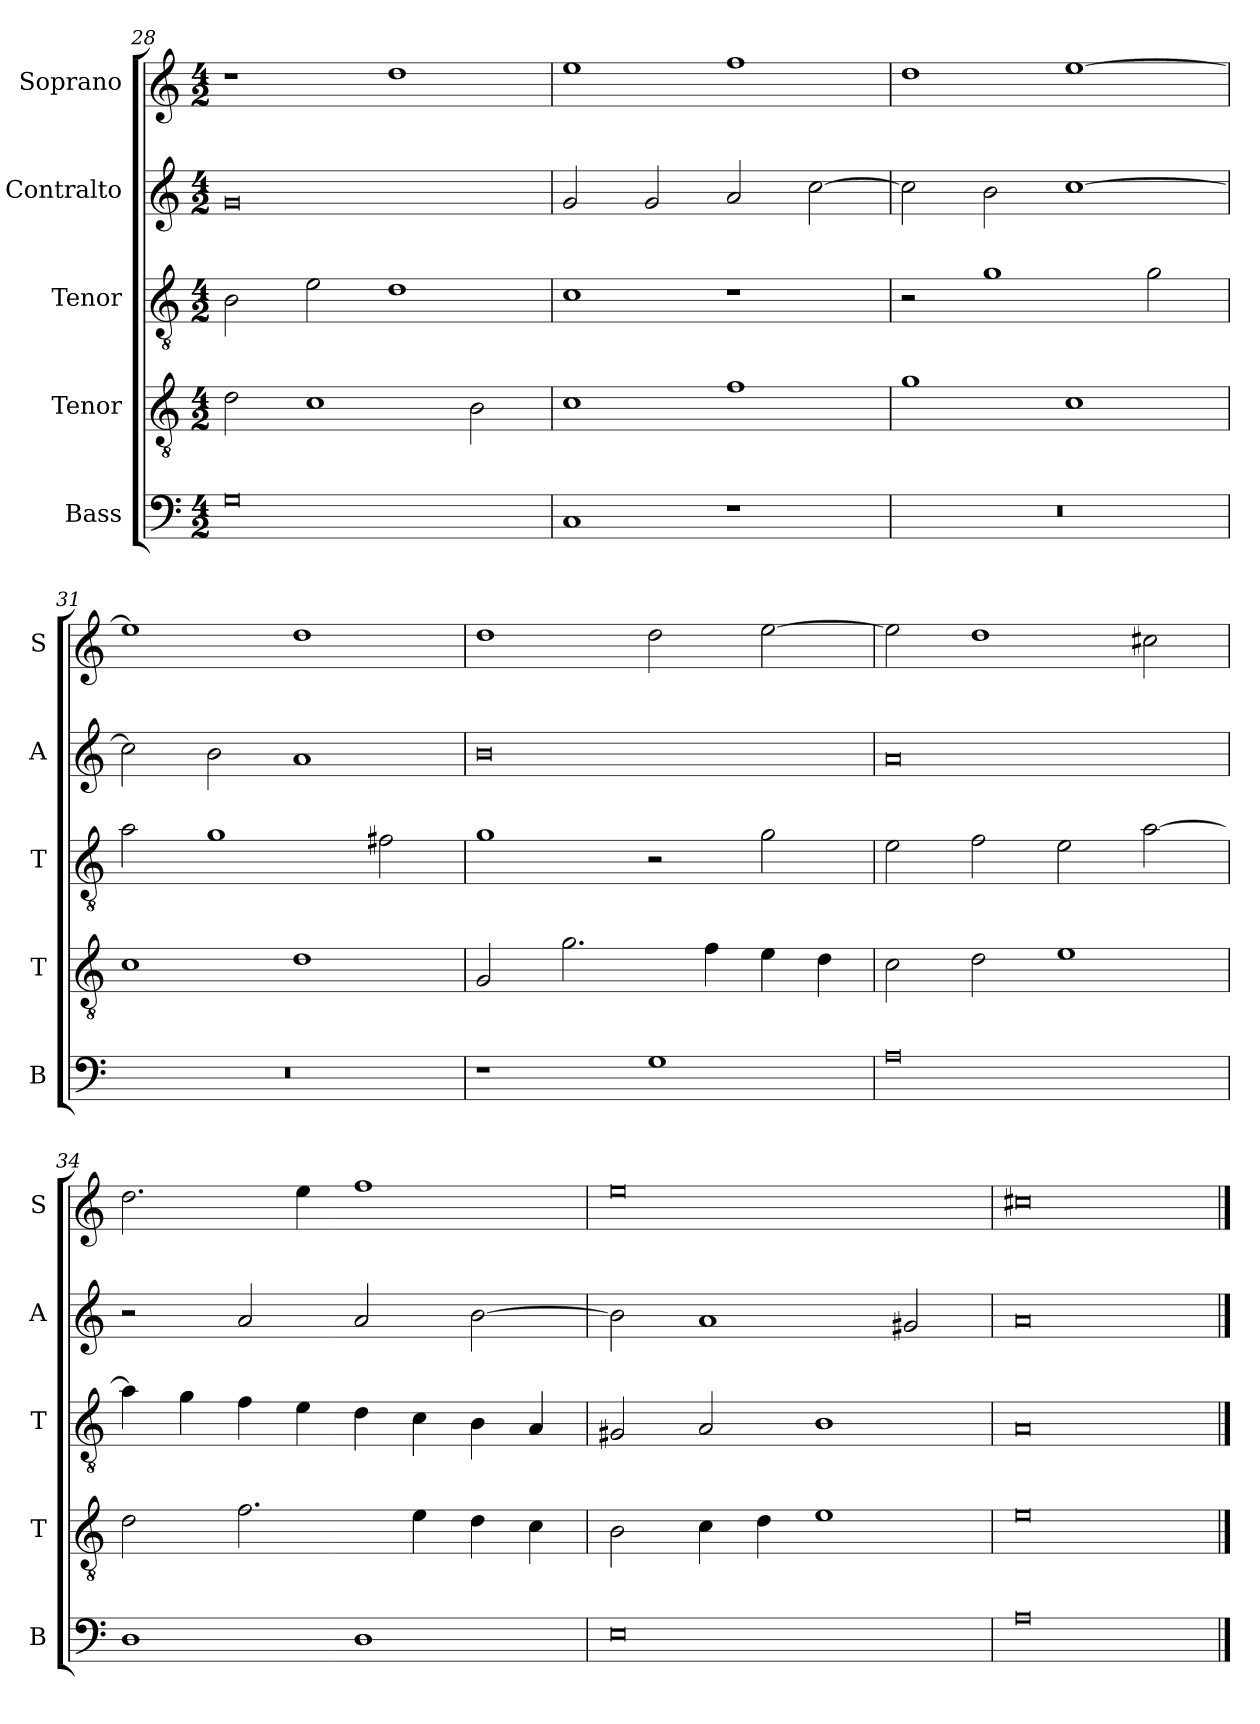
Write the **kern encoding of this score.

**kern	**kern	**kern	**kern	**kern
*part5	*part4	*part3	*part2	*part1
*staff5	*staff4	*staff3	*staff2	*staff1
*I"Bass	*I"Tenor	*I"Tenor	*I"Contralto	*I"Soprano
*I'B	*I'T	*I'T	*I'A	*I'S
*clefF4	*clefGv2	*clefGv2	*clefG2	*clefG2
*k[]	*k[]	*k[]	*k[]	*k[]
*A:aeo	*A:aeo	*A:aeo	*A:aeo	*A:aeo
*M4/2	*M4/2	*M4/2	*M4/2	*M4/2
=28	=28	=28	=28	=28
0G	2d	2B	0g	1r
.	1c	2e	.	.
.	.	1d	.	1dd
.	2B	.	.	.
=29	=29	=29	=29	=29
1C	1c	1c	2g	1ee
.	.	.	2g	.
1r	1f	1r	2a	1ff
.	.	.	[2cc	.
=30	=30	=30	=30	=30
0r	1g	2r	2cc]	1dd
.	.	1g	2b	.
.	1c	.	[1cc	[1ee
.	.	2g	.	.
=31	=31	=31	=31	=31
0r	1c	2a	2cc]	1ee]
.	.	1g	2b	.
.	1d	.	1a	1dd
.	.	2f#X	.	.
=32	=32	=32	=32	=32
1r	2G	1g	0b	1dd
.	2.g	.	.	.
1G	.	2r	.	2dd
.	4f	.	.	.
.	4e	2g	.	[2ee
.	4d	.	.	.
=33	=33	=33	=33	=33
0A	2c	2e	0a	2ee]
.	2d	2f	.	1dd
.	1e	2e	.	.
.	.	[2a	.	2cc#X
=34	=34	=34	=34	=34
1D	2d	4a]	2r	2.dd
.	.	4g	.	.
.	2.f	4f	2a	.
.	.	4e	.	4ee
1D	.	4d	2a	1ff
.	4e	4c	.	.
.	4d	4B	[2b	.
.	4c	4A	.	.
=35	=35	=35	=35	=35
0E	2B	2G#X	2b]	0ee
.	4c	2A	1a	.
.	4d	.	.	.
.	1e	1B	.	.
.	.	.	2g#X	.
=36	=36	=36	=36	=36
0A	0e	0A	0a	0cc#X
==	==	==	==	==
*-	*-	*-	*-	*-
